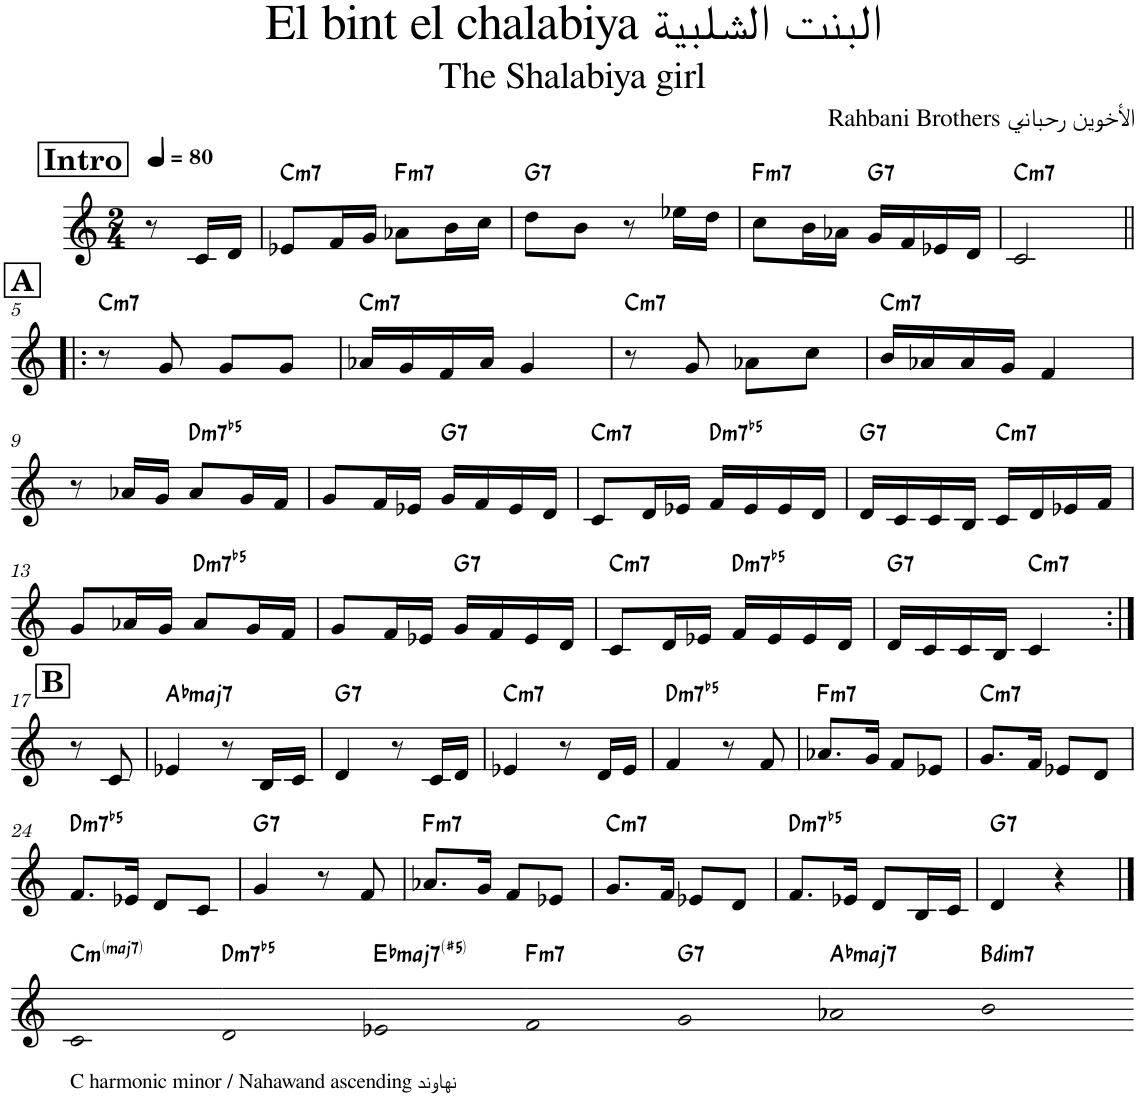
**kern	**harte
*part1	*part1
*staff1	*
*I"Piano	*
*I'Pno.	*
*clefG2	*
*k[]	*
*M2/4	*
*MM80	*
!!LO:REH:place=s1:a:B:cj:fs=14:t=Intro
=	=
8r	.
16c/LL	.
16d/JJ	.
=1	=1
!	!LO:H:kt=m7
8e-X/L	C:min7
16f/L	.
16g/JJ	.
!	!LO:H:kt=m7
8a-X\L	F:min7
16b\L	.
16cc\JJ	.
=2	=2
!	!LO:H:kt=7
8dd\L	G:7
8b\J	.
8r	.
16ee-X\LL	.
16dd\JJ	.
=3	=3
!	!LO:H:kt=m7
8cc\L	F:min7
16b\L	.
16a-X\JJ	.
!	!LO:H:kt=7
16g/LL	G:7
16f/	.
16e-X/	.
16d/JJ	.
=4	=4
!	!LO:H:kt=m7
2c/	C:min7
!!LO:LB:g=z
!!LO:REH:place=s1:a:B:cj:fs=14:t=A
=5!|:	=5!|:
!	!LO:H:kt=m7
8r	C:min7
8g/	.
8g/L	.
8g/J	.
=6	=6
!	!LO:H:kt=m7
16a-X/LL	C:min7
16g/	.
16f/	.
16a-/JJ	.
4g/	.
=7	=7
!	!LO:H:kt=m7
8r	C:min7
8g/	.
8a-X\L	.
8cc\J	.
=8	=8
!	!LO:H:kt=m7
16b/LL	C:min7
16a-X/	.
16a-/	.
16g/JJ	.
4f/	.
!!LO:LB:g=z
=9	=9
8r	.
16a-X/LL	.
16g/JJ	.
!	!LO:H:kt=m7b5
8a-/L	D:hdim7
16g/L	.
16f/JJ	.
=10	=10
8g/L	.
16f/L	.
16e-X/JJ	.
!	!LO:H:kt=7
16g/LL	G:7
16f/	.
16e-/	.
16d/JJ	.
=11	=11
!	!LO:H:kt=m7
8c/L	C:min7
16d/L	.
16e-X/JJ	.
!	!LO:H:kt=m7b5
16f/LL	D:hdim7
16e-/	.
16e-/	.
16d/JJ	.
=12	=12
!	!LO:H:kt=7
16d/LL	G:7
16c/	.
16c/	.
16B/JJ	.
!	!LO:H:kt=m7
16c/LL	C:min7
16d/	.
16e-X/	.
16f/JJ	.
!!LO:LB:g=z
=13	=13
8g/L	.
16a-X/L	.
16g/JJ	.
!	!LO:H:kt=m7b5
8a-/L	D:hdim7
16g/L	.
16f/JJ	.
=14	=14
8g/L	.
16f/L	.
16e-X/JJ	.
!	!LO:H:kt=7
16g/LL	G:7
16f/	.
16e-/	.
16d/JJ	.
=15	=15
!	!LO:H:kt=m7
8c/L	C:min7
16d/L	.
16e-X/JJ	.
!	!LO:H:kt=m7b5
16f/LL	D:hdim7
16e-/	.
16e-/	.
16d/JJ	.
=16	=16
!	!LO:H:kt=7
16d/LL	G:7
16c/	.
16c/	.
16B/JJ	.
!	!LO:H:kt=m7
4c/	C:min7
!!LO:LB:g=z
!!LO:REH:place=s1:a:B:cj:fs=14:t=B
=17:|!	=17:|!
8r	.
8c/	.
=18	=18
!	!LO:H:kt=maj7
4e-X/	Ab:maj7
8r	.
16B/LL	.
16c/JJ	.
=19	=19
!	!LO:H:kt=7
4d/	G:7
8r	.
16c/LL	.
16d/JJ	.
=20	=20
!	!LO:H:kt=m7
4e-X/	C:min7
8r	.
16d/LL	.
16e-/JJ	.
=21	=21
!	!LO:H:kt=m7b5
4f/	D:hdim7
8r	.
8f/	.
=22	=22
!	!LO:H:kt=m7
8.a-X/L	F:min7
16g/Jk	.
8f/L	.
8e-X/J	.
=23	=23
!	!LO:H:kt=m7
8.g/L	C:min7
16f/Jk	.
8e-X/L	.
8d/J	.
!!LO:LB:g=z
=24	=24
!	!LO:H:kt=m7b5
8.f/L	D:hdim7
16e-X/Jk	.
8d/L	.
8c/J	.
=25	=25
!	!LO:H:kt=7
4g/	G:7
8r	.
8f/	.
=26	=26
!	!LO:H:kt=m7
8.a-X/L	F:min7
16g/Jk	.
8f/L	.
8e-X/J	.
=27	=27
!	!LO:H:kt=m7
8.g/L	C:min7
16f/Jk	.
8e-X/L	.
8d/J	.
=28	=28
!	!LO:H:kt=m7b5
8.f/L	D:hdim7
16e-X/Jk	.
8d/L	.
16B/L	.
16c/JJ	.
=29	=29
!	!LO:H:kt=7
4d/	G:7
4r	.
!!LO:LB:g=z
==29X1	==29X1
!LO:TX:b:t=C harmonic minor / Nahawand ascending نهاوند	!LO:H:kt=mmaj7
2c	C:minmaj7
=29X2-	=29X2-
!	!LO:H:kt=m7b5
2d	D:hdim7
=29X3-	=29X3-
!	!LO:H:kt=maj7
2e-X	Eb:(3,#5,7)
=29X4-	=29X4-
!	!LO:H:kt=m7
2f	F:min7
=29X5-	=29X5-
!	!LO:H:kt=7
2g	G:7
=29X6-	=29X6-
!	!LO:H:kt=maj7
2a-X	Ab:maj7
=29X7-	=29X7-
!	!LO:H:kt=dim7
2b	B:dim7
=-	=-
*-	*-
